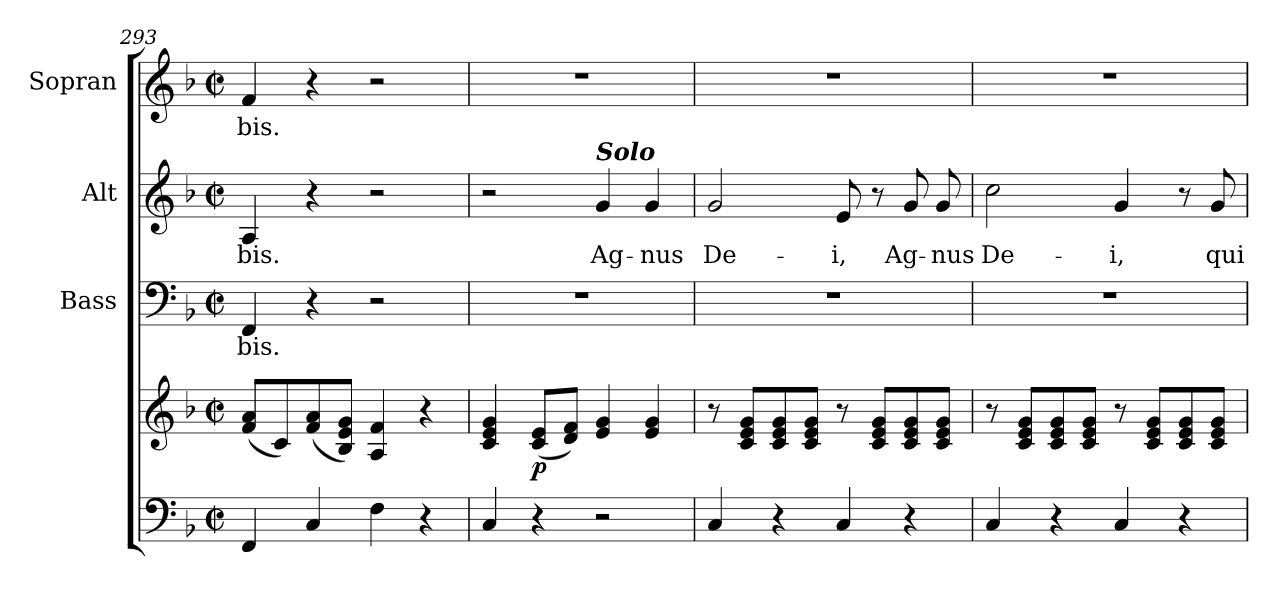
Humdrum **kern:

**kern	**kern	**dynam	**kern	**text	**kern	**text	**kern	**text
*part4	*part4	*part4	*part3	*part3	*part2	*part2	*part1	*part1
*staff5	*staff4	*staff4/5	*staff3	*staff3	*staff2	*staff2	*staff1	*staff1
*	*	*	*I"Bass	*	*I"Alt	*	*I"Sopran	*
*	*	*	*I'B.	*	*I'A.	*	*I'S.	*
*clefF4	*clefG2	*	*clefF4	*	*clefG2	*	*clefG2	*
*k[b-]	*k[b-]	*	*k[b-]	*	*k[b-]	*	*k[b-]	*
*F:	*F:	*	*F:	*	*F:	*	*F:	*
*M2/2	*M2/2	*	*M2/2	*	*M2/2	*	*M2/2	*
*met(c|)	*met(c|)	*	*met(c|)	*	*met(c|)	*	*met(c|)	*
=293	=293	=293	=293	=293	=293	=293	=293	=293
!	!	!	!	!LO:LY:b	!	!LO:LY:b	!	!LO:LY:b
4FF/	(<8f/ 8a/L	.	4FF/	-bis.	4A/	-bis.	4f/	-bis.
.	8c/)	.	.	.	.	.	.	.
4C/	(<8f/ 8a/	.	4r	.	4r	.	4r	.
.	8B-/ 8e/ 8g/J)	.	.	.	.	.	.	.
4F\	4A/ 4f/	.	2r	.	2r	.	2r	.
4r	4r	.	.	.	.	.	.	.
=294	=294	=294	=294	=294	=294	=294	=294	=294
4C/	4c/ 4e/ 4g/	.	1r	.	2r	.	1r	.
!	!	!LO:DY:b	!	!	!	!	!	!
4r	(<8c/ 8e/L	p	.	.	.	.	.	.
.	8d/ 8f/J)	.	.	.	.	.	.	.
!	!	!	!	!	!LO:TX:a:Bi:t=Solo	!	!	!
!	!	!	!	!	!	!LO:LY:b	!	!
2r	4e/ 4g/	.	.	.	4g/	Ag-	.	.
!	!	!	!	!	!	!LO:LY:b	!	!
.	4e/ 4g/	.	.	.	4g/	-nus	.	.
!!LO:LB:g=z
=295	=295	=295	=295	=295	=295	=295	=295	=295
!	!	!	!	!	!	!LO:LY:b	!	!
4C/	8r	.	1r	.	2g/	De-	1r	.
.	8c/ 8e/ 8g/L	.	.	.	.	.	.	.
4r	8c/ 8e/ 8g/	.	.	.	.	.	.	.
.	8c/ 8e/ 8g/J	.	.	.	.	.	.	.
!	!	!	!	!	!	!LO:LY:b	!	!
4C/	8r	.	.	.	8e/	-i,	.	.
.	8c/ 8e/ 8g/L	.	.	.	8r	.	.	.
!	!	!	!	!	!	!LO:LY:b	!	!
4r	8c/ 8e/ 8g/	.	.	.	8g/	Ag-	.	.
!	!	!	!	!	!	!LO:LY:b	!	!
.	8c/ 8e/ 8g/J	.	.	.	8g/	-nus	.	.
=296	=296	=296	=296	=296	=296	=296	=296	=296
!	!	!	!	!	!	!LO:LY:b	!	!
4C/	8r	.	1r	.	2cc\	De-	1r	.
.	8c/ 8e/ 8g/L	.	.	.	.	.	.	.
4r	8c/ 8e/ 8g/	.	.	.	.	.	.	.
.	8c/ 8e/ 8g/J	.	.	.	.	.	.	.
!	!	!	!	!	!	!LO:LY:b	!	!
4C/	8r	.	.	.	4g/	-i,	.	.
.	8c/ 8e/ 8g/L	.	.	.	.	.	.	.
4r	8c/ 8e/ 8g/	.	.	.	8r	.	.	.
!	!	!	!	!	!	!LO:LY:b	!	!
.	8c/ 8e/ 8g/J	.	.	.	8g/	qui	.	.
=	=	=	=	=	=	=	=	=
*-	*-	*-	*-	*-	*-	*-	*-	*-
